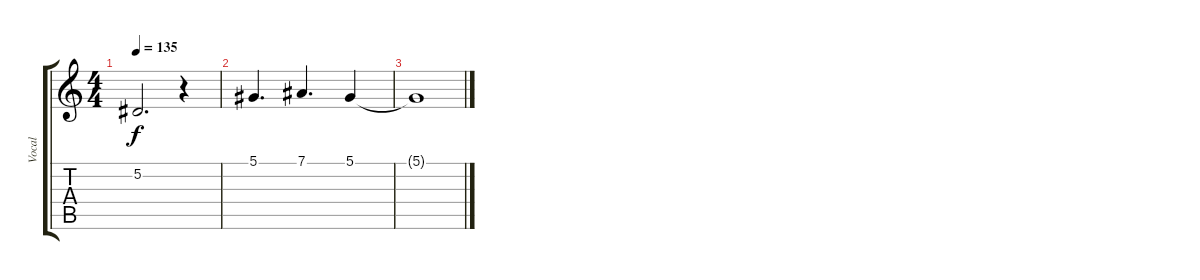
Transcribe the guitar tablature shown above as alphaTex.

\track ("Vocal" "Vocal") {instrument clarinet}
\staff {score tabs}
\tuning (Eb4 Bb3 Gb3 Db3 Ab2 Eb2) {hide}
\ts (4 4)
\tempo 135
\clef g2
\ks c
5.2{t}.2{d dy f} r.4 |
5.1.4{d} 7.1.4{d} 5.1.4 |
5.1{t}.1
